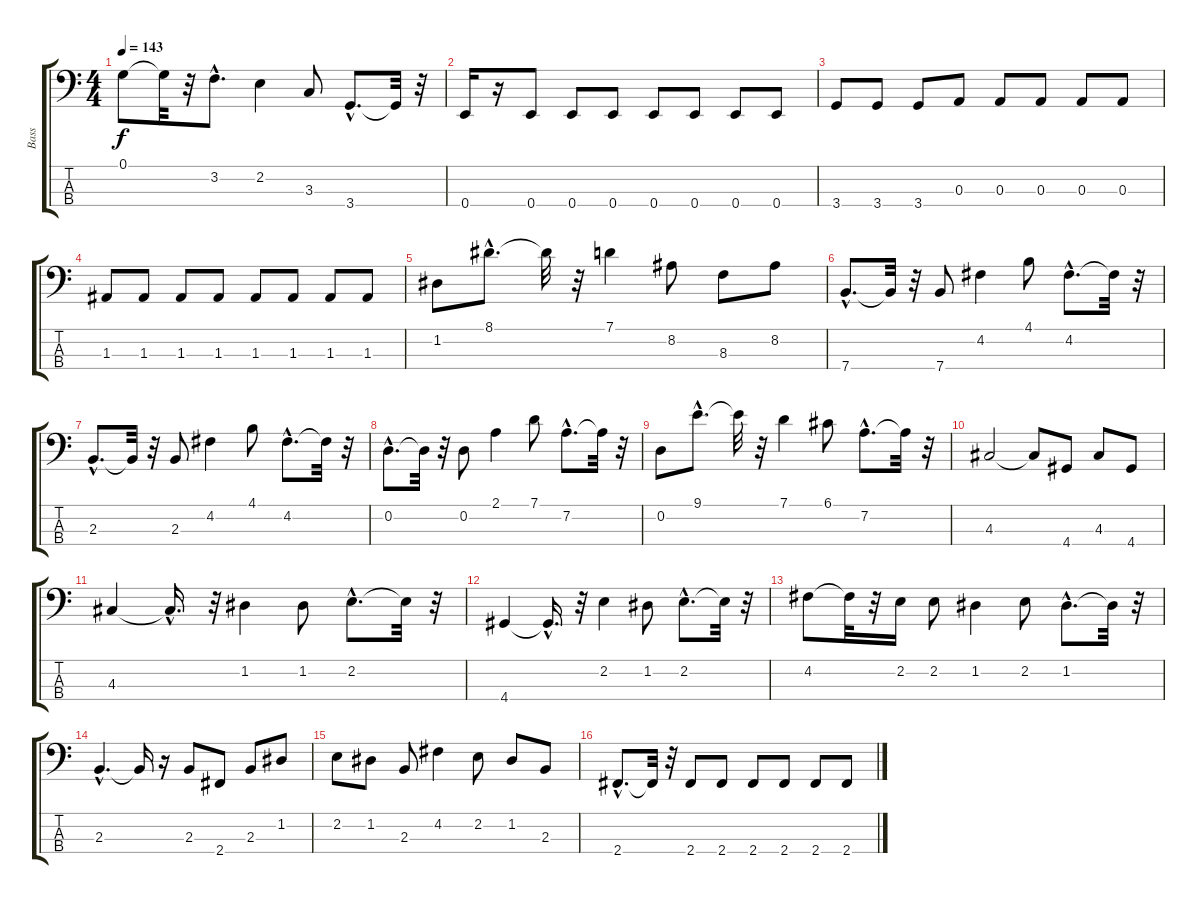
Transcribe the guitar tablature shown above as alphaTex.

\track ("Bass" "Bass") {instrument electricbasspick}
\staff {score tabs}
\tuning (G2 D2 A1 E1) {hide}
\ts (4 4)
\tempo 143
\clef f4
\ks c
0.1.8{dy f} 0.1{t}.32 r.32 3.2{hac}.8{d} 2.2.4 3.3.8 3.4{hac}.8{d} 3.4{t}.32 r.32 |
0.4.16 r.16 0.4.8 0.4.8 0.4.8 0.4.8 0.4.8 0.4.8 0.4.8 |
3.4.8 3.4.8 3.4.8 0.3.8 0.3.8 0.3.8 0.3.8 0.3.8 |
1.3.8 1.3.8 1.3.8 1.3.8 1.3.8 1.3.8 1.3.8 1.3.8 |
1.2.8 8.1{hac}.8{d} 8.1{t}.32 r.32 7.1.4 8.2.8 8.3.8 8.2.8 |
7.4{hac}.8{d} 7.4{t}.32 r.32 7.4.8 4.2.4 4.1.8 4.2{hac}.8{d} 4.2{t}.32 r.32 |
2.3{hac}.8{d} 2.3{t}.32 r.32 2.3.8 4.2.4 4.1.8 4.2{hac}.8{d} 4.2{t}.32 r.32 |
0.2{hac}.8{d} 0.2{t}.32 r.32 0.2.8 2.1.4 7.1.8 7.2{hac}.8{d} 7.2{t}.32 r.32 |
0.2.8 9.1{hac}.8{d} 9.1{t}.32 r.32 7.1.4 6.1.8 7.2{hac}.8{d} 7.2{t}.32 r.32 |
4.3.2 4.3{t}.8 4.4.8 4.3.8 4.4.8 |
4.3.4 4.3{hac t}.16{d} r.32 1.2.4 1.2.8 2.2{hac}.8{d} 2.2{t}.32 r.32 |
4.4.4 4.4{hac t}.16{d} r.32 2.2.4 1.2.8 2.2{hac}.8{d} 2.2{t}.32 r.32 |
4.2.8 4.2{t}.32 r.32 2.2.16 2.2.8 1.2.4 2.2.8 1.2{hac}.8{d} 1.2{t}.32 r.32 |
2.3{hac}.4{d} 2.3{t}.16 r.16 2.3.8 2.4.8 2.3.8 1.2.8 |
2.2.8 1.2.8 2.3.8 4.2.4 2.2.8 1.2.8 2.3.8 |
2.4{hac}.8{d} 2.4{t}.32 r.32 2.4.8 2.4.8 2.4.8 2.4.8 2.4.8 2.4.8
